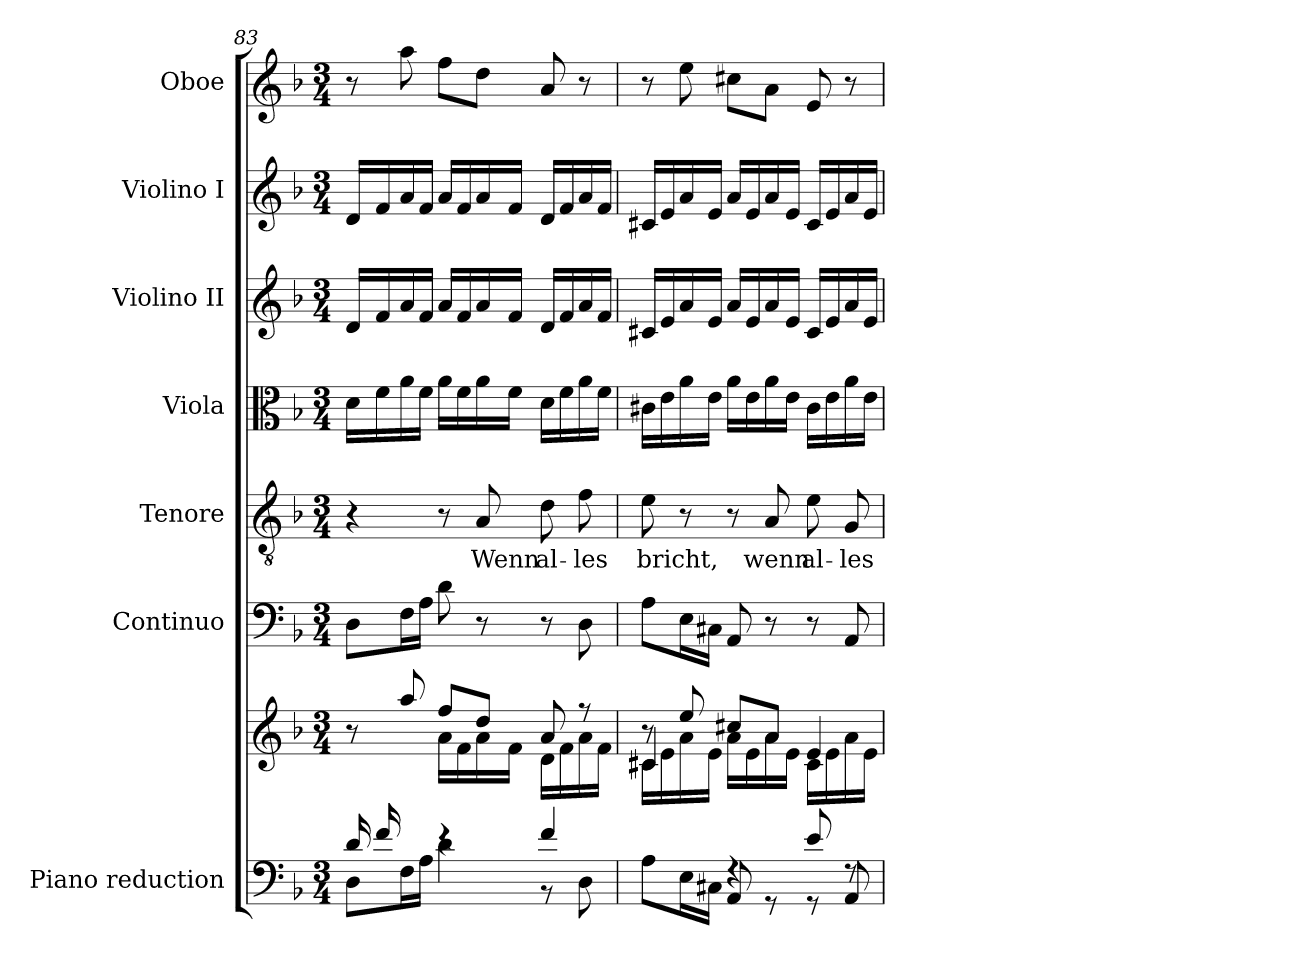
**kern	**kern	**kern	**kern	**text	**kern	**kern	**kern	**kern
*part7	*part7	*part6	*part5	*part5	*part4	*part3	*part2	*part1
*staff8	*staff7	*staff6	*staff5	*staff5	*staff4	*staff3	*staff2	*staff1
*I"Piano reduction	*	*I"Continuo	*I"Tenore	*	*I"Viola	*I"Violino II	*I"Violino I	*I"Oboe
*I'Pno	*	*	*	*	*I'Vla	*I'Vln	*I'Vln	*I'Ob
*clefF4	*clefG2	*clefF4	*clefGv2	*	*clefC3	*clefG2	*clefG2	*clefG2
*k[b-]	*k[b-]	*k[b-]	*k[b-]	*	*k[b-]	*k[b-]	*k[b-]	*k[b-]
*M3/4	*M3/4	*M3/4	*M3/4	*	*M3/4	*M3/4	*M3/4	*M3/4
=83	=83	=83	=83	=83	=83	=83	=83	=83
*^	*^	*	*	*	*	*	*	*
*	*^	*	*	*	*	*	*	*	*	*
16d/LL	4ryy	8D\L	8r	8ryy	8D\L	4r	.	16d\LL	16d/LL	16d/LL	8r
16f/	.	.	.	.	.	.	.	16f\	16f/	16f/	.
2ryy	.	16F\L	8aa/	16a\	16F\L	.	.	16a\	16a/	16a/	8aa\
.	.	16A\JJ	.	16f\JJ	16A\JJ	.	.	16f\JJ	16f/JJ	16f/JJ	.
.	4re	4d\	8ff/L	16a\LL	8d\	8r	.	16a\LL	16a/LL	16a/LL	8ff\L
.	.	.	.	16f\	.	.	.	16f\	16f/	16f/	.
!	!	!	!	!	!	!	!LO:LY:b	!	!	!	!
.	.	.	8dd/J	16a\	8r	8A/	Wenn	16a\	16a/	16a/	8dd\J
.	.	.	.	16f\JJ	.	.	.	16f\JJ	16f/JJ	16f/JJ	.
!	!	!	!	!	!	!	!LO:LY:b	!	!	!	!
.	4f/	8r	8a/	16d\LL	8r	8d\	al-	16d\LL	16d/LL	16d/LL	8a/
.	.	.	.	16f\	.	.	.	16f\	16f/	16f/	.
!	!	!	!	!	!	!	!LO:LY:b	!	!	!	!
8ryy	.	8D\	8r	16a\	8D\	8f\	-les	16a\	16a/	16a/	8r
.	.	.	.	16f\JJ	.	.	.	16f\JJ	16f/JJ	16f/JJ	.
*	*v	*v	*	*	*	*	*	*	*	*	*
=84	=84	=84	=84	=84	=84	=84	=84	=84	=84	=84
*	*	*	*^	*	*	*	*	*	*	*
!	!	!	!	!	!	!	!LO:LY:b	!	!	!	!
4ryy	8A\L	8r	16c#X\LL	4c#X/	8A\L	8e\	bricht,	16c#X\LL	16c#X/LL	16c#X/LL	8r
.	.	.	16e\	.	.	.	.	16e\	16e/	16e/	.
.	16E\L	8ee/	16a\	.	16E\L	8r	.	16a\	16a/	16a/	8ee\
.	16C#X\JJ	.	16e\JJ	.	16C#X\JJ	.	.	16e\JJ	16e/JJ	16e/JJ	.
4rF	8AA/	8cc#X/L	16a\LL	2ryy	8AA/	8r	.	16a\LL	16a/LL	16a/LL	8cc#X\L
.	.	.	16e\	.	.	.	.	16e\	16e/	16e/	.
!	!	!	!	!	!	!	!LO:LY:b	!	!	!	!
.	8r	8a/J	16a\	.	8r	8A/	wenn	16a\	16a/	16a/	8a\J
.	.	.	16e\JJ	.	.	.	.	16e\JJ	16e/JJ	16e/JJ	.
!	!	!	!	!	!	!	!LO:LY:b	!	!	!	!
8e/	8r	4e/	16c#\LL	.	8r	8e\	al-	16c#\LL	16c#/LL	16c#/LL	8e/
.	.	.	16e\	.	.	.	.	16e\	16e/	16e/	.
!	!	!	!	!	!	!	!LO:LY:b	!	!	!	!
8rF	8AA/	.	16a\	.	8AA/	8G/	-les	16a\	16a/	16a/	8r
.	.	.	16e\JJ	.	.	.	.	16e\JJ	16e/JJ	16e/JJ	.
*v	*v	*	*	*	*	*	*	*	*	*	*
*	*v	*v	*v	*	*	*	*	*	*	*
=	=	=	=	=	=	=	=	=
*-	*-	*-	*-	*-	*-	*-	*-	*-
